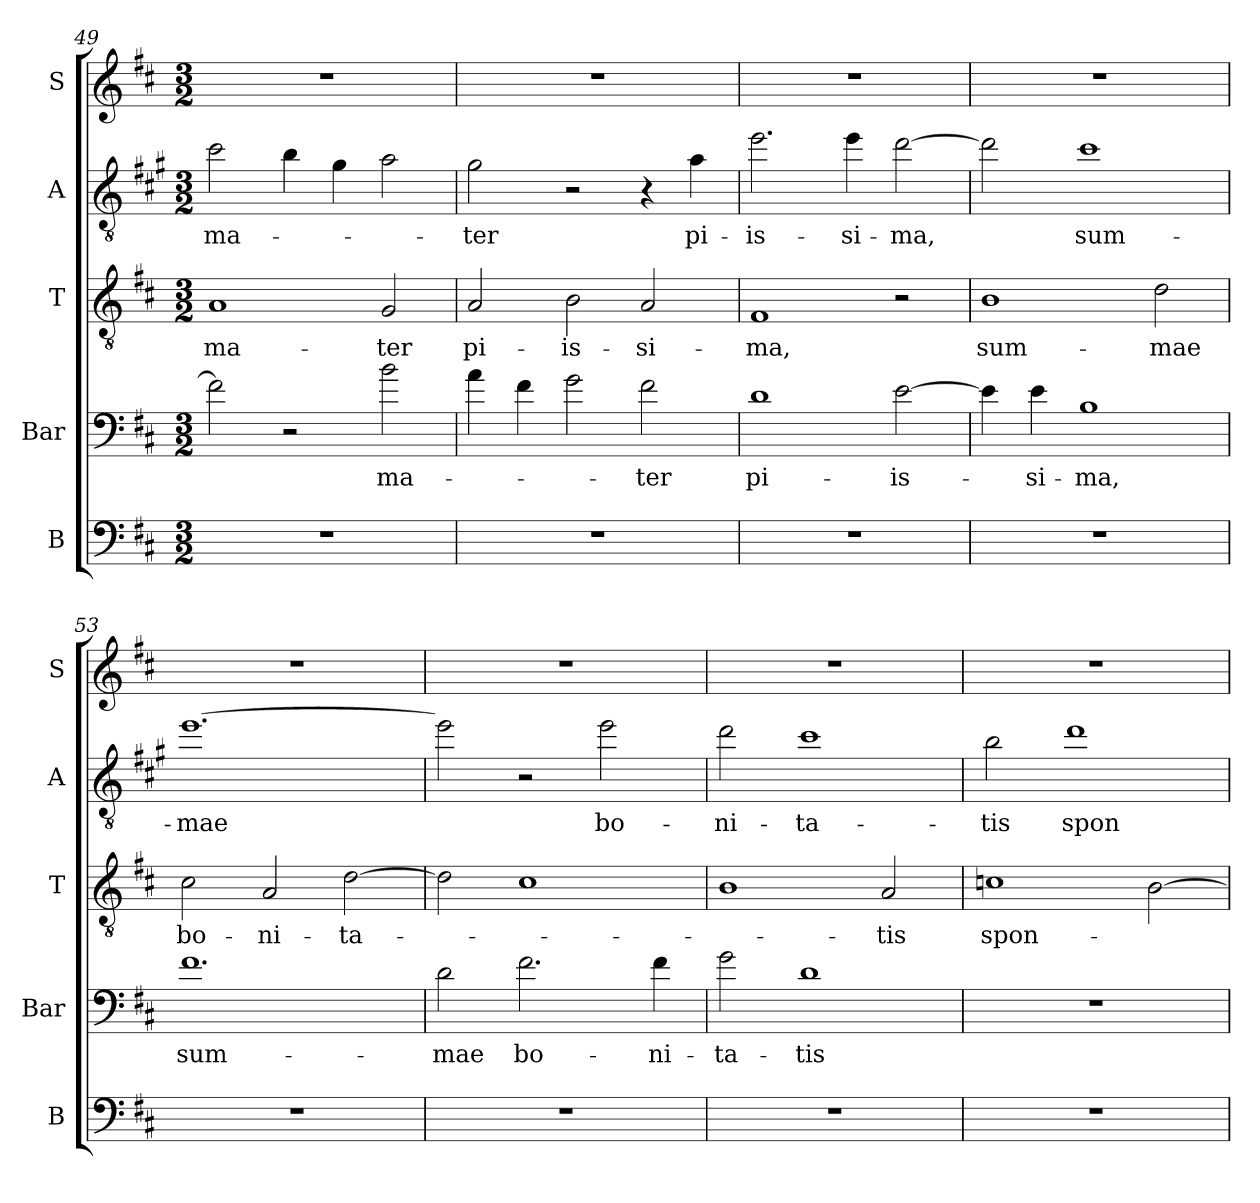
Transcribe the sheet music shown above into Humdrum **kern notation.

**kern	**kern	**text	**kern	**text	**kern	**text	**kern
*part5	*part4	*part4	*part3	*part3	*part2	*part2	*part1
*staff5	*staff4	*staff4	*staff3	*staff3	*staff2	*staff2	*staff1
*I"B	*I"Bar	*	*I"T	*	*I"A	*	*I"S
*I'B	*I'Bar	*	*I'T	*	*I'A	*	*I'S
*clefF4	*clefF4	*	*clefGv2	*	*clefGv2	*	*clefG2
*	*ITrd8c14	*	*	*	*ITrd4c7	*	*
*k[f#c#]	*k[f#c#]	*	*k[f#c#]	*	*k[f#c#]	*	*k[f#c#]
*M3/2	*M3/2	*	*M3/2	*	*M3/2	*	*M3/2
=49	=49	=49	=49	=49	=49	=49	=49
!	!	!	!	!LO:LY:b	!	!LO:LY:b	!
1.r	2F#\]	.	1A	ma-	2f#\	ma-	1.r
.	2r	.	.	.	4e\	.	.
.	.	.	.	.	4c#\	.	.
!	!	!LO:LY:b	!	!LO:LY:b	!	!	!
.	2B\	ma-	2G/	-ter	2d\	.	.
=50	=50	=50	=50	=50	=50	=50	=50
!	!	!	!	!LO:LY:b	!	!LO:LY:b	!
1.r	4A\	.	2A/	pi-	2c#\	-ter	1.r
.	4F#\	.	.	.	.	.	.
!	!	!	!	!LO:LY:b	!	!	!
.	2G\	.	2B\	-is-	2r	.	.
!	!	!LO:LY:b	!	!LO:LY:b	!	!	!
.	2F#\	-ter	2A/	-si-	4r	.	.
!	!	!	!	!	!	!LO:LY:b	!
.	.	.	.	.	4d\	pi-	.
=51	=51	=51	=51	=51	=51	=51	=51
!	!	!LO:LY:b	!	!LO:LY:b	!	!LO:LY:b	!
1.r	1D	pi-	1F#	-ma,	2.a\	-is-	1.r
!	!	!	!	!	!	!LO:LY:b	!
.	.	.	.	.	4a\	-si-	.
!	!	!LO:LY:b	!	!	!	!LO:LY:b	!
.	[2E\	-is-	2r	.	[2g\	-ma,	.
!!LO:LB:g=z
=52	=52	=52	=52	=52	=52	=52	=52
!	!	!	!	!LO:LY:b	!	!	!
1.r	4E\]	.	1B	sum-	2g\]	.	1.r
!	!	!LO:LY:b	!	!	!	!	!
.	4E\	-si-	.	.	.	.	.
!	!	!LO:LY:b	!	!	!	!LO:LY:b	!
.	1BB	-ma,	.	.	1f#	sum-	.
!	!	!	!	!LO:LY:b	!	!	!
.	.	.	2d\	-mae	.	.	.
=53	=53	=53	=53	=53	=53	=53	=53
!	!	!LO:LY:b	!	!LO:LY:b	!	!LO:LY:b	!
1.r	1.F#	sum-	2c#\	bo-	[1.a	-mae	1.r
!	!	!	!	!LO:LY:b	!	!	!
.	.	.	2A/	-ni-	.	.	.
!	!	!	!	!LO:LY:b	!	!	!
.	.	.	[2d\	-ta-	.	.	.
=54	=54	=54	=54	=54	=54	=54	=54
!	!	!LO:LY:b	!	!	!	!	!
1.r	2D\	-mae	2d\]	.	2a\]	.	1.r
!	!	!LO:LY:b	!	!	!	!	!
.	2.F#\	bo-	1c#	.	2r	.	.
!	!	!	!	!	!	!LO:LY:b	!
.	.	.	.	.	2a\	bo-	.
!	!	!LO:LY:b	!	!	!	!	!
.	4F#\	-ni-	.	.	.	.	.
=55	=55	=55	=55	=55	=55	=55	=55
!	!	!LO:LY:b	!	!	!	!LO:LY:b	!
1.r	2G\	-ta-	1B	.	2g\	-ni-	1.r
!	!	!LO:LY:b	!	!	!	!LO:LY:b	!
.	1D	-tis	.	.	1f#	-ta-	.
!	!	!	!	!LO:LY:b	!	!	!
.	.	.	2A/	-tis	.	.	.
=56	=56	=56	=56	=56	=56	=56	=56
!	!	!	!	!LO:LY:b	!	!LO:LY:b	!
1.r	1.r	.	1cn	spon-	2e\	-tis	1.r
!	!	!	!	!	!	!LO:LY:b	!
.	.	.	.	.	1g	spon-	.
.	.	.	[2B\	.	.	.	.
=	=	=	=	=	=	=	=
*-	*-	*-	*-	*-	*-	*-	*-
